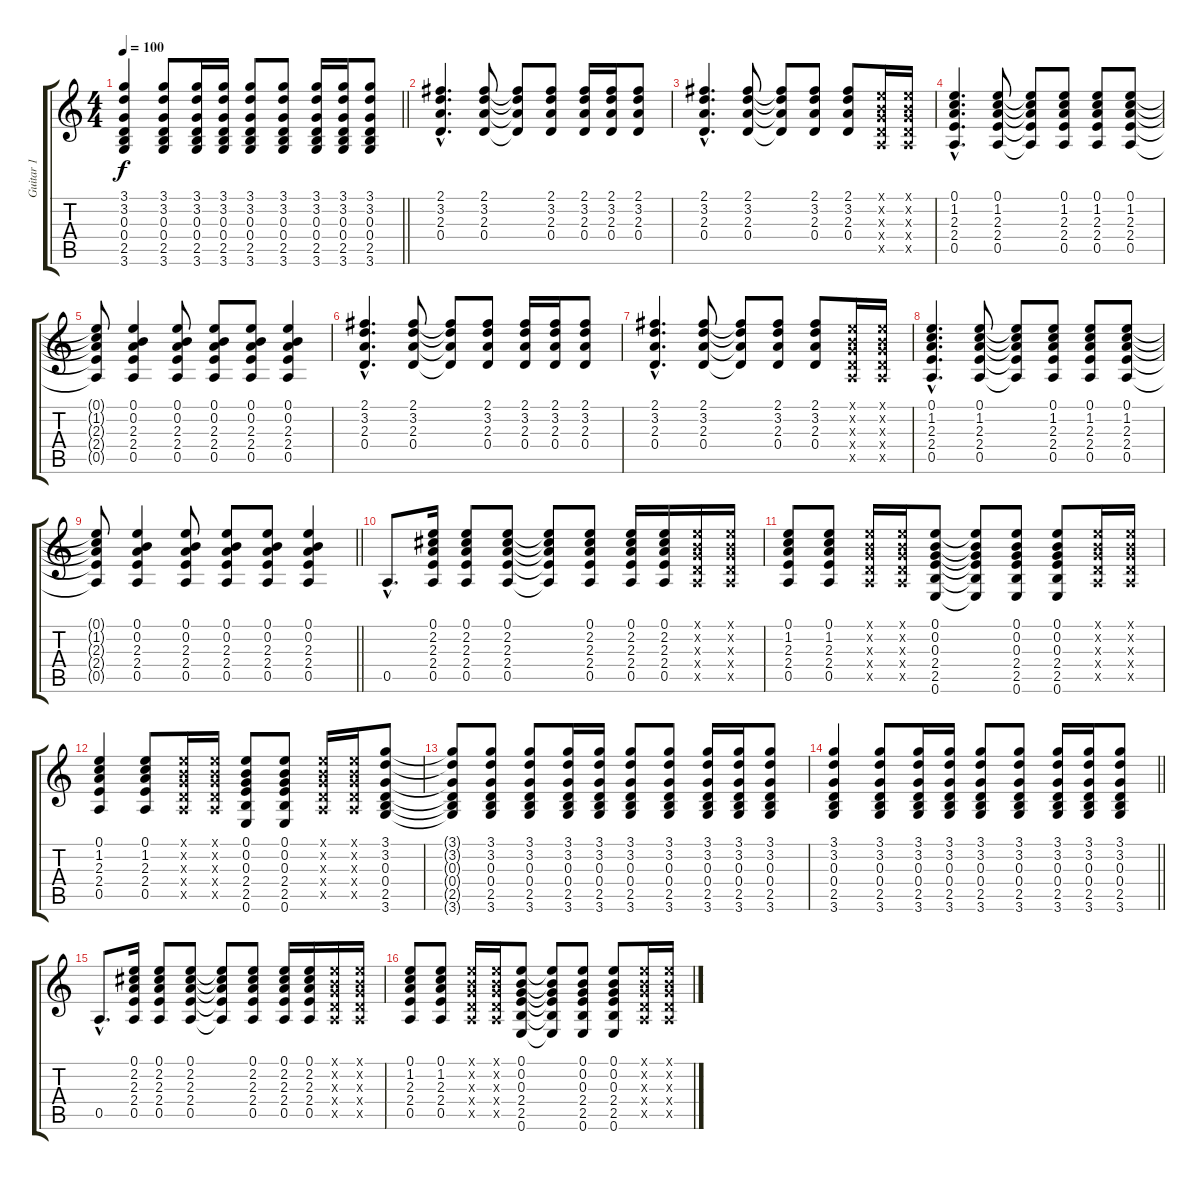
\track ("Guitar 1" "Guitar 1") {instrument acousticguitarsteel}
\staff {score tabs}
\tuning (E4 B3 G3 D3 A2 E2) {hide}
\ts (4 4)
\tempo 100
\clef g2
\barLineRight lightlight
\ks c
(3.1 3.2 0.3 0.4 2.5 3.6).4{dy f} (3.1 3.2 0.3 0.4 2.5 3.6).8 (3.1 3.2 0.3 0.4 2.5 3.6).16 (3.1 3.2 0.3 0.4 2.5 3.6).16 (3.1 3.2 0.3 0.4 2.5 3.6).8 (3.1 3.2 0.3 0.4 2.5 3.6).8 (3.1 3.2 0.3 0.4 2.5 3.6).16 (3.1 3.2 0.3 0.4 2.5 3.6).16 (3.1 3.2 0.3 0.4 2.5 3.6).8 |
(2.1{hac} 3.2{hac} 2.3{hac} 0.4{hac}).4{d} (2.1 3.2 2.3 0.4).8 (2.1{t} 3.2{t} 2.3{t} 0.4{t}).8 (2.1 3.2 2.3 0.4).8 (2.1 3.2 2.3 0.4).16 (2.1 3.2 2.3 0.4).16 (2.1 3.2 2.3 0.4).8 |
(2.1{hac} 3.2{hac} 2.3{hac} 0.4{hac}).4{d} (2.1 3.2 2.3 0.4).8 (2.1{t} 3.2{t} 2.3{t} 0.4{t}).8 (2.1 3.2 2.3 0.4).8 (2.1 3.2 2.3 0.4).8 (0.1{x} 0.2{x} 0.3{x} 0.4{x} 0.5{x}).16 (0.1{x} 0.2{x} 0.3{x} 0.4{x} 0.5{x}).16 |
(0.1{hac} 1.2{hac} 2.3{hac} 2.4{hac} 0.5{hac}).4{d} (0.1 1.2 2.3 2.4 0.5).8 (0.1{t} 1.2{t} 2.3{t} 2.4{t} 0.5{t}).8 (0.1 1.2 2.3 2.4 0.5).8 (0.1 1.2 2.3 2.4 0.5).8 (0.1 1.2 2.3 2.4 0.5).8 |
(0.1{t} 1.2{t} 2.3{t} 2.4{t} 0.5{t}).8 (0.1 0.2 2.3 2.4 0.5).4 (0.1 0.2 2.3 2.4 0.5).8 (0.1 0.2 2.3 2.4 0.5).8 (0.1 0.2 2.3 2.4 0.5).8 (0.1 0.2 2.3 2.4 0.5).4 |
(2.1{hac} 3.2{hac} 2.3{hac} 0.4{hac}).4{d} (2.1 3.2 2.3 0.4).8 (2.1{t} 3.2{t} 2.3{t} 0.4{t}).8 (2.1 3.2 2.3 0.4).8 (2.1 3.2 2.3 0.4).16 (2.1 3.2 2.3 0.4).16 (2.1 3.2 2.3 0.4).8 |
(2.1{hac} 3.2{hac} 2.3{hac} 0.4{hac}).4{d} (2.1 3.2 2.3 0.4).8 (2.1{t} 3.2{t} 2.3{t} 0.4{t}).8 (2.1 3.2 2.3 0.4).8 (2.1 3.2 2.3 0.4).8 (0.1{x} 0.2{x} 0.3{x} 0.4{x} 0.5{x}).16 (0.1{x} 0.2{x} 0.3{x} 0.4{x} 0.5{x}).16 |
(0.1{hac} 1.2{hac} 2.3{hac} 2.4{hac} 0.5{hac}).4{d} (0.1 1.2 2.3 2.4 0.5).8 (0.1{t} 1.2{t} 2.3{t} 2.4{t} 0.5{t}).8 (0.1 1.2 2.3 2.4 0.5).8 (0.1 1.2 2.3 2.4 0.5).8 (0.1 1.2 2.3 2.4 0.5).8 |
\barLineRight lightlight
(0.1{t} 1.2{t} 2.3{t} 2.4{t} 0.5{t}).8 (0.1 0.2 2.3 2.4 0.5).4 (0.1 0.2 2.3 2.4 0.5).8 (0.1 0.2 2.3 2.4 0.5).8 (0.1 0.2 2.3 2.4 0.5).8 (0.1 0.2 2.3 2.4 0.5).4 |
0.5{hac}.8{d} (0.1 2.2 2.3 2.4 0.5).16 (0.1 2.2 2.3 2.4 0.5).8 (0.1 2.2 2.3 2.4 0.5).8 (0.1{t} 2.2{t} 2.3{t} 2.4{t} 0.5{t}).8 (0.1 2.2 2.3 2.4 0.5).8 (0.1 2.2 2.3 2.4 0.5).16 (0.1 2.2 2.3 2.4 0.5).16 (0.1{x} 0.2{x} 0.3{x} 0.4{x} 0.5{x}).16 (0.1{x} 0.2{x} 0.3{x} 0.4{x} 0.5{x}).16 |
(0.1 1.2 2.3 2.4 0.5).8 (0.1 1.2 2.3 2.4 0.5).8 (0.1{x} 0.2{x} 0.3{x} 0.4{x} 0.5{x}).16 (0.1{x} 0.2{x} 0.3{x} 0.4{x} 0.5{x}).16 (0.1 0.2 0.3 2.4 2.5 0.6).8 (0.1{t} 0.2{t} 0.3{t} 2.4{t} 2.5{t} 0.6{t}).8 (0.1 0.2 0.3 2.4 2.5 0.6).8 (0.1 0.2 0.3 2.4 2.5 0.6).8 (0.1{x} 0.2{x} 0.3{x} 0.4{x} 0.5{x}).16 (0.1{x} 0.2{x} 0.3{x} 0.4{x} 0.5{x}).16 |
(0.1 1.2 2.3 2.4 0.5).4 (0.1 1.2 2.3 2.4 0.5).8 (0.1{x} 0.2{x} 0.3{x} 0.4{x} 0.5{x}).16 (0.1{x} 0.2{x} 0.3{x} 0.4{x} 0.5{x}).16 (0.1 0.2 0.3 2.4 2.5 0.6).8 (0.1 0.2 0.3 2.4 2.5 0.6).8 (0.1{x} 0.2{x} 0.3{x} 0.4{x} 0.5{x}).16 (0.1{x} 0.2{x} 0.3{x} 0.4{x} 0.5{x}).16 (3.1 3.2 0.3 0.4 2.5 3.6).8 |
(3.1{t} 3.2{t} 0.3{t} 0.4{t} 2.5{t} 3.6{t}).8 (3.1 3.2 0.3 0.4 2.5 3.6).8 (3.1 3.2 0.3 0.4 2.5 3.6).8 (3.1 3.2 0.3 0.4 2.5 3.6).16 (3.1 3.2 0.3 0.4 2.5 3.6).16 (3.1 3.2 0.3 0.4 2.5 3.6).8 (3.1 3.2 0.3 0.4 2.5 3.6).8 (3.1 3.2 0.3 0.4 2.5 3.6).16 (3.1 3.2 0.3 0.4 2.5 3.6).16 (3.1 3.2 0.3 0.4 2.5 3.6).8 |
\barLineRight lightlight
(3.1 3.2 0.3 0.4 2.5 3.6).4 (3.1 3.2 0.3 0.4 2.5 3.6).8 (3.1 3.2 0.3 0.4 2.5 3.6).16 (3.1 3.2 0.3 0.4 2.5 3.6).16 (3.1 3.2 0.3 0.4 2.5 3.6).8 (3.1 3.2 0.3 0.4 2.5 3.6).8 (3.1 3.2 0.3 0.4 2.5 3.6).16 (3.1 3.2 0.3 0.4 2.5 3.6).16 (3.1 3.2 0.3 0.4 2.5 3.6).8 |
0.5{hac}.8{d} (0.1 2.2 2.3 2.4 0.5).16 (0.1 2.2 2.3 2.4 0.5).8 (0.1 2.2 2.3 2.4 0.5).8 (0.1{t} 2.2{t} 2.3{t} 2.4{t} 0.5{t}).8 (0.1 2.2 2.3 2.4 0.5).8 (0.1 2.2 2.3 2.4 0.5).16 (0.1 2.2 2.3 2.4 0.5).16 (0.1{x} 0.2{x} 0.3{x} 0.4{x} 0.5{x}).16 (0.1{x} 0.2{x} 0.3{x} 0.4{x} 0.5{x}).16 |
(0.1 1.2 2.3 2.4 0.5).8 (0.1 1.2 2.3 2.4 0.5).8 (0.1{x} 0.2{x} 0.3{x} 0.4{x} 0.5{x}).16 (0.1{x} 0.2{x} 0.3{x} 0.4{x} 0.5{x}).16 (0.1 0.2 0.3 2.4 2.5 0.6).8 (0.1{t} 0.2{t} 0.3{t} 2.4{t} 2.5{t} 0.6{t}).8 (0.1 0.2 0.3 2.4 2.5 0.6).8 (0.1 0.2 0.3 2.4 2.5 0.6).8 (0.1{x} 0.2{x} 0.3{x} 0.4{x} 0.5{x}).16 (0.1{x} 0.2{x} 0.3{x} 0.4{x} 0.5{x}).16
